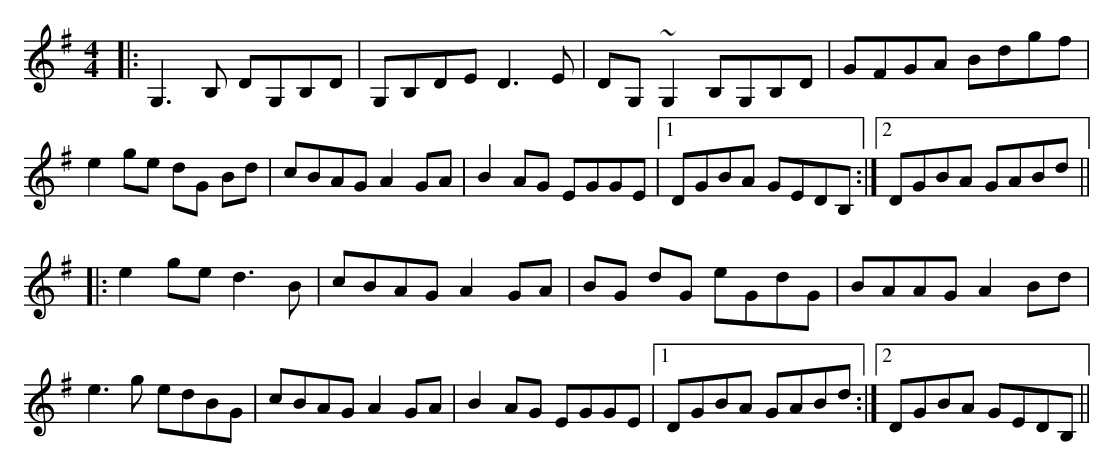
X:1
M:4/4
K:G
|:G,3B, DG,B,D|G,B,DE D3E|DG,~G,2 B,G,B,D|GFGA Bdgf|
e2ge dG Bd|cBAG A2GA|B2AG EGGE|1 DGBA GEDB,:|2 DGBA GABd||
|:e2ge d3B|cBAG A2GA|BG dG eGdG|BAAG A2Bd|
e3g edBG|cBAG A2GA|B2AG EGGE|1 DGBA GABd:|2 DGBA GEDB,||
